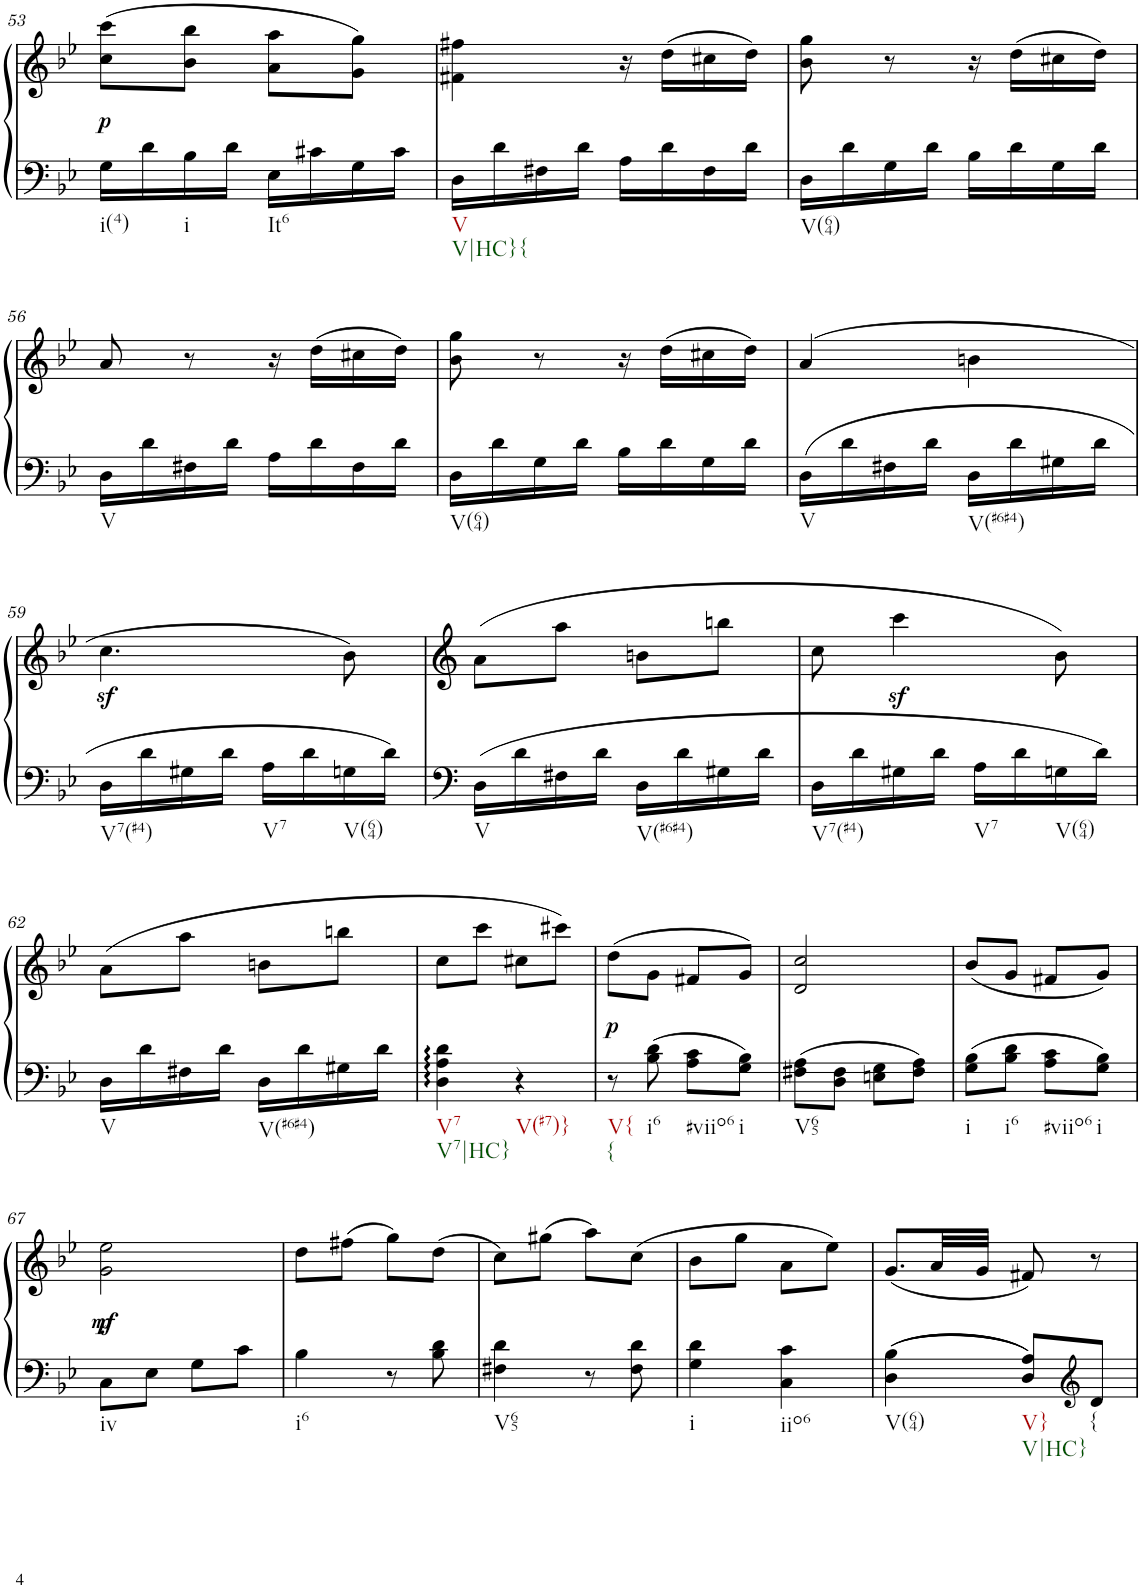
**kern	**kern	**dynam
*part1	*part1	*part1
*staff2	*staff1	*staff1/2
*I"Klavier linke Hand	*	*
!!LO:PB:g=z
*clefG2	*clefG2	*
*k[b-e-]	*k[b-e-]	*
*M2/4	*M2/4	*
=53	=53	=53
!LO:TX:b:t=i(4)	!	!
!	!	!LO:DY:b
16G\LL	(8cc\ 8ccc\L	p
16d\	.	.
!LO:TX:b:t=i	!	!
16B-\	8b-\ 8bb-\J	.
16d\JJ	.	.
!LO:TX:b:t=It6	!	!
16E-\LL	8a\ 8aa\L	.
16c#X\	.	.
16G\	8g\ 8gg\J)	.
16c#\JJ	.	.
=54	=54	=54
!LO:TX:b:t=V	!	!
!LO:TX:b:t=V|HC}{	!	!
16D\LL	4f#X\ 4ff#X\	.
16d\	.	.
16F#X\	.	.
16d\JJ	.	.
16A\LL	16r	.
16d\	(16dd\LL	.
16F#\	16cc#X\	.
16d\JJ	16dd\JJ)	.
=55	=55	=55
!LO:TX:b:t=V(64)	!	!
16D\LL	8b-\ 8gg\	.
16d\	.	.
16G\	8r	.
16d\JJ	.	.
16B-\LL	16r	.
16d\	(16dd\LL	.
16G\	16cc#X\	.
16d\JJ	16dd\JJ)	.
!!LO:LB:g=z
=56	=56	=56
!LO:TX:b:t=V	!	!
16D\LL	8a/	.
16d\	.	.
16F#X\	8r	.
16d\JJ	.	.
16A\LL	16r	.
16d\	(16dd\LL	.
16F#\	16cc#X\	.
16d\JJ	16dd\JJ)	.
=57	=57	=57
!LO:TX:b:t=V(64)	!	!
16D\LL	8b-\ 8gg\	.
16d\	.	.
16G\	8r	.
16d\JJ	.	.
16B-\LL	16r	.
16d\	(16dd\LL	.
16G\	16cc#X\	.
16d\JJ	16dd\JJ)	.
=58	=58	=58
!LO:TX:b:t=V	!	!
16D\LL	(4a/	.
16d\	.	.
16F#X\	.	.
16d\JJ	.	.
!LO:TX:b:t=V(#6#4)	!	!
16D\LL	4bn\	.
16d\	.	.
16G#X\	.	.
16d\JJ	.	.
!!LO:LB:g=z
=59	=59	=59
!LO:TX:b:t=V7(#4)	!	!
16D\LL	4.ccz<\	.
16d\	.	.
16G#X\	.	.
16d\JJ	.	.
!LO:TX:b:t=V7	!	!
16A\LL	.	.
16d\	.	.
!LO:TX:b:t=V(64)	!	!
16Gn\	8b-\)	.
16d\JJ	.	.
=60	=60	=60
!LO:TX:b:t=V	!	!
16D\LL	(8a\L	.
16d\	.	.
16F#X\	8aa\J	.
16d\JJ	.	.
!LO:TX:b:t=V(#6#4)	!	!
16D\LL	8bn\L	.
16d\	.	.
16G#X\	8bbn\J	.
16d\JJ	.	.
=61	=61	=61
!LO:TX:b:t=V7(#4)	!	!
16D\LL	8cc\	.
16d\	.	.
16G#X\	4cccz<\	.
16d\JJ	.	.
!LO:TX:b:t=V7	!	!
16A\LL	.	.
16d\	.	.
!LO:TX:b:t=V(64)	!	!
16Gn\	8b-\)	.
16d\JJ	.	.
!!LO:LB:g=z
=62	=62	=62
!LO:TX:b:t=V	!	!
16D\LL	(8a\L	.
16d\	.	.
16F#X\	8aa\J	.
16d\JJ	.	.
!LO:TX:b:t=V(#6#4)	!	!
16D\LL	8bn\L	.
16d\	.	.
16G#X\	8bbn\J	.
16d\JJ	.	.
=63	=63	=63
!LO:TX:b:t=V7	!	!
!LO:TX:b:t=V7|HC}	!	!
4D\: 4A\: 4d\:	8cc\L	.
.	8ccc\J	.
!LO:TX:b:t=V(#7)}	!	!
4r	8cc#X\L	.
.	8ccc#X\J)	.
=64	=64	=64
!LO:TX:b:t=V{	!	!
!LO:TX:b:t={	!	!
!	!	!LO:DY:b
8r	(8dd\L	p
!LO:TX:b:t=i6	!	!
8B-\ 8d\	8g\J	.
!LO:TX:b:t=#viio6	!	!
8A\ 8c\L	8f#X/L	.
!LO:TX:b:t=i	!	!
8G\ 8B-\J	8g/J)	.
=65	=65	=65
!LO:TX:b:t=V65	!	!
8F#X\ 8A\L	2d/ 2cc/	.
8D\ 8F#\J	.	.
8En\ 8G\L	.	.
8F#\ 8A\J	.	.
=66	=66	=66
!LO:TX:b:t=i	!	!
8G\ 8B-\L	(8b-/L	.
!LO:TX:b:t=i6	!	!
8B-\ 8d\J	8g/J	.
!LO:TX:b:t=#viio6	!	!
8A\ 8c\L	8f#X/L	.
!LO:TX:b:t=i	!	!
8G\ 8B-\J	8g/J)	.
!!LO:LB:g=z
=67	=67	=67
!LO:TX:b:t=iv	!	!
!	!	!LO:DY:b
!	!	!LO:DY:n=1:b
8C\L	2g\ 2ee-\	mf p
8E-\J	.	.
8G\L	.	.
8c\J	.	.
=68	=68	=68
!LO:TX:b:t=i6	!	!
4B-\	8dd\L	.
.	(8ff#X\J	.
8r	8gg\L)	.
8B-\ 8d\	(8dd\J	.
=69	=69	=69
!LO:TX:b:t=V65	!	!
4F#X\ 4d\	8cc\L)	.
.	(8gg#X\J	.
8r	8aa\L)	.
8F#\ 8d\	(8cc\J	.
=70	=70	=70
!LO:TX:b:t=i	!	!
4G\ 4d\	8b-\L	.
.	8gg\J	.
!LO:TX:b:t=iio6	!	!
4C\ 4c\	8a\L	.
.	8ee-\J)	.
=71	=71	=71
!LO:TX:b:t=V(64)	!	!
4D\ 4B-\	(8.g/L	.
.	32a/LL	.
.	32g/JJJ	.
!LO:TX:b:t=V}	!	!
!LO:TX:b:t=V|HC}	!	!
8D/ 8A/L	8f#X/)	.
*clefG2	*	*
!LO:TX:b:t={	!	!
8d/J	8r	.
=	=	=
*-	*-	*-
